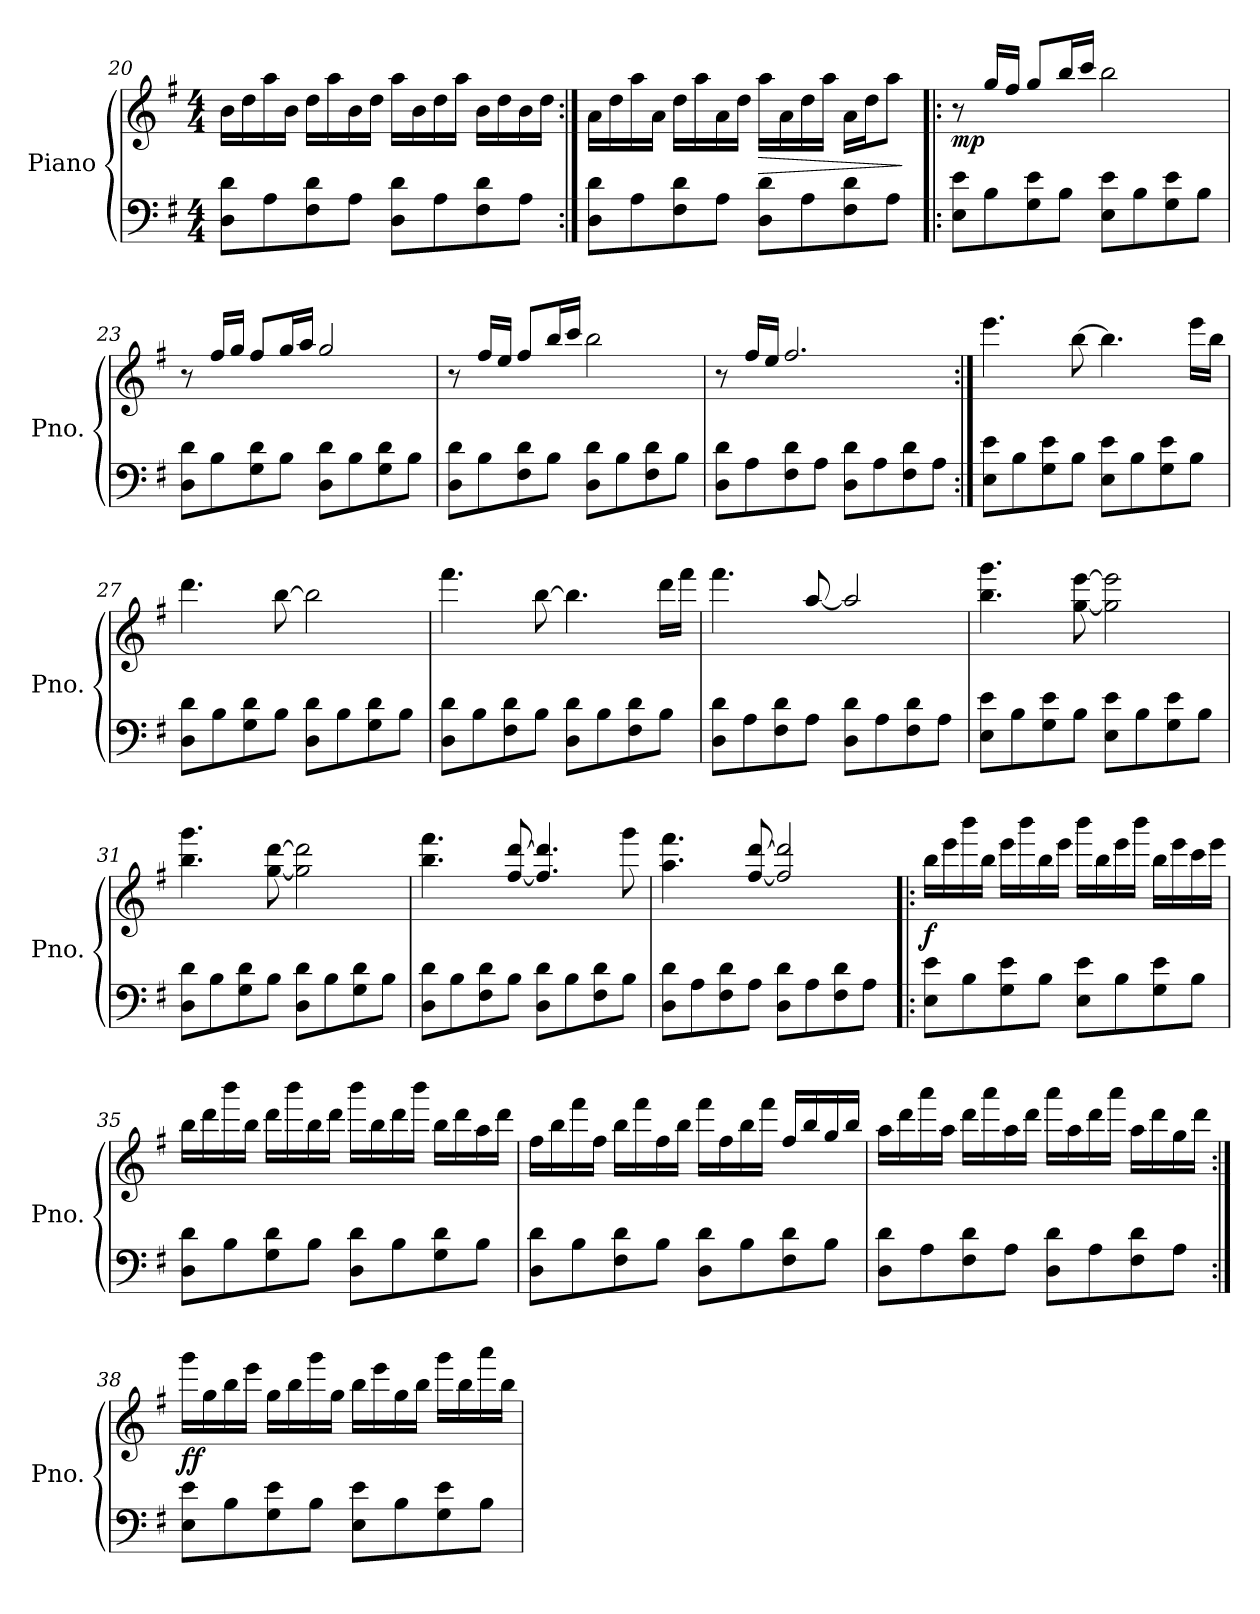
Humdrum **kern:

**kern	**kern	**dynam
*part1	*part1	*part1
*staff2	*staff1	*staff1/2
*I"Piano	*	*
*I'Pno.	*	*
!!LO:LB:g=z
*clefF4	*clefG2	*
*k[f#]	*k[f#]	*
*M4/4	*M4/4	*
=20	=20	=20
8D\ 8d\L	16b\LL	.
.	16dd\	.
8A\	16aa\	.
.	16b\JJ	.
8F#\ 8d\	16dd\LL	.
.	16aa\	.
8A\J	16b\	.
.	16dd\JJ	.
8D\ 8d\L	16aa\LL	.
.	16b\	.
8A\	16dd\	.
.	16aa\JJ	.
8F#\ 8d\	16b\LL	.
.	16dd\	.
8A\J	16b\	.
.	16dd\JJ	.
=21:|!	=21:|!	=21:|!
8D\ 8d\L	16a\LL	.
.	16dd\	.
8A\	16aa\	.
.	16a\JJ	.
8F#\ 8d\	16dd\LL	.
.	16aa\	.
8A\J	16a\	.
.	16dd\JJ	.
!	!	!LO:HP:b
8D\ 8d\L	16aa\LL	>
.	16a\	.
8A\	16dd\	.
.	16aa\JJ	.
8F#\ 8d\	16a\LL	.
.	16dd\J	.
8A\J	8aa\J	.
.	.	]
!!LO:LB:g=z
=22!|:	=22!|:	=22!|:
!	!	!LO:DY:b
8E\ 8e\L	8r	mp
8B\	16gg/LL	.
.	16ff#/JJ	.
8G\ 8e\	8gg/L	.
8B\J	16bb/L	.
.	16ccc/JJ	.
8E\ 8e\L	2bb\	.
8B\	.	.
8G\ 8e\	.	.
8B\J	.	.
=23	=23	=23
8D\ 8d\L	8r	.
8B\	16ff#/LL	.
.	16gg/JJ	.
8G\ 8d\	8ff#/L	.
8B\J	16gg/L	.
.	16aa/JJ	.
8D\ 8d\L	2gg/	.
8B\	.	.
8G\ 8d\	.	.
8B\J	.	.
!!LO:LB:g=z
=24	=24	=24
8D\ 8d\L	8r	.
8B\	16ff#/LL	.
.	16ee/JJ	.
8F#\ 8d\	8ff#/L	.
8B\J	16bb/L	.
.	16ccc/JJ	.
8D\ 8d\L	2bb\	.
8B\	.	.
8F#\ 8d\	.	.
8B\J	.	.
=25	=25	=25
8D\ 8d\L	8r	.
8A\	16ff#/LL	.
.	16ee/JJ	.
8F#\ 8d\	2.ff#/	.
8A\J	.	.
8D\ 8d\L	.	.
8A\	.	.
8F#\ 8d\	.	.
8A\J	.	.
=26:|!	=26:|!	=26:|!
8E\ 8e\L	4.eee\	.
8B\	.	.
8G\ 8e\	.	.
8B\J	[8bb\	.
8E\ 8e\L	4.bb\]	.
8B\	.	.
8G\ 8e\	.	.
8B\J	16eee\LL	.
.	16bb\JJ	.
!!LO:LB:g=z
=27	=27	=27
8D\ 8d\L	4.ddd\	.
8B\	.	.
8G\ 8d\	.	.
8B\J	[8bb\	.
8D\ 8d\L	2bb\]	.
8B\	.	.
8G\ 8d\	.	.
8B\J	.	.
=28	=28	=28
8D\ 8d\L	4.fff#\	.
8B\	.	.
8F#\ 8d\	.	.
8B\J	[8bb\	.
8D\ 8d\L	4.bb\]	.
8B\	.	.
8F#\ 8d\	.	.
8B\J	16ddd\LL	.
.	16fff#\JJ	.
=29	=29	=29
8D\ 8d\L	4.fff#\	.
8A\	.	.
8F#\ 8d\	.	.
8A\J	[8aa/	.
8D\ 8d\L	2aa/]	.
8A\	.	.
8F#\ 8d\	.	.
8A\J	.	.
!!LO:LB:g=z
=30	=30	=30
8E\ 8e\L	4.bb\ 4.ggg\	.
8B\	.	.
8G\ 8e\	.	.
8B\J	[8gg\ [8eee\	.
8E\ 8e\L	2gg\] 2eee\]	.
8B\	.	.
8G\ 8e\	.	.
8B\J	.	.
=31	=31	=31
8D\ 8d\L	4.bb\ 4.ggg\	.
8B\	.	.
8G\ 8d\	.	.
8B\J	[8gg\ [8ddd\	.
8D\ 8d\L	2gg\] 2ddd\]	.
8B\	.	.
8G\ 8d\	.	.
8B\J	.	.
=32	=32	=32
8D\ 8d\L	4.bb\ 4.fff#\	.
8B\	.	.
8F#\ 8d\	.	.
8B\J	[8ff#/ [8ddd/	.
8D\ 8d\L	4.ff#/] 4.ddd/]	.
8B\	.	.
8F#\ 8d\	.	.
8B\J	8ggg\	.
!!LO:PB:g=z
=33	=33	=33
8D\ 8d\L	4.aa\ 4.fff#\	.
8A\	.	.
8F#\ 8d\	.	.
8A\J	[8ff#/ [8ddd/	.
8D\ 8d\L	2ff#/] 2ddd/]	.
8A\	.	.
8F#\ 8d\	.	.
8A\J	.	.
=34!|:	=34!|:	=34!|:
!	!	!LO:DY:b
8E\ 8e\L	16bb\LL	f
.	16eee\	.
8B\	16bbb\	.
.	16bb\JJ	.
8G\ 8e\	16eee\LL	.
.	16bbb\	.
8B\J	16bb\	.
.	16eee\JJ	.
8E\ 8e\L	16bbb\LL	.
.	16bb\	.
8B\	16eee\	.
.	16bbb\JJ	.
8G\ 8e\	16bb\LL	.
.	16eee\	.
8B\J	16ccc\	.
.	16eee\JJ	.
!!LO:LB:g=z
=35	=35	=35
8D\ 8d\L	16bb\LL	.
.	16ddd\	.
8B\	16bbb\	.
.	16bb\JJ	.
8G\ 8d\	16ddd\LL	.
.	16bbb\	.
8B\J	16bb\	.
.	16ddd\JJ	.
8D\ 8d\L	16bbb\LL	.
.	16bb\	.
8B\	16ddd\	.
.	16bbb\JJ	.
8G\ 8d\	16bb\LL	.
.	16ddd\	.
8B\J	16aa\	.
.	16ddd\JJ	.
=36	=36	=36
8D\ 8d\L	16ff#\LL	.
.	16bb\	.
8B\	16fff#\	.
.	16ff#\JJ	.
8F#\ 8d\	16bb\LL	.
.	16fff#\	.
8B\J	16ff#\	.
.	16bb\JJ	.
8D\ 8d\L	16fff#\LL	.
.	16ff#\	.
8B\	16bb\	.
.	16fff#\JJ	.
8F#\ 8d\	16ff#/LL	.
.	16bb/	.
8B\J	16gg/	.
.	16bb/JJ	.
!!LO:LB:g=z
=37	=37	=37
8D\ 8d\L	16aa\LL	.
.	16ddd\	.
8A\	16aaa\	.
.	16aa\JJ	.
8F#\ 8d\	16ddd\LL	.
.	16aaa\	.
8A\J	16aa\	.
.	16ddd\JJ	.
8D\ 8d\L	16aaa\LL	.
.	16aa\	.
8A\	16ddd\	.
.	16aaa\JJ	.
8F#\ 8d\	16aa\LL	.
.	16ddd\	.
8A\J	16gg\	.
.	16ddd\JJ	.
=38:|!	=38:|!	=38:|!
!	!	!LO:DY:b
8E\ 8e\L	16ggg\LL	ff
.	16gg\	.
8B\	16bb\	.
.	16eee\JJ	.
8G\ 8e\	16gg\LL	.
.	16bb\	.
8B\J	16ggg\	.
.	16gg\JJ	.
8E\ 8e\L	16bb\LL	.
.	16eee\	.
8B\	16gg\	.
.	16bb\JJ	.
8G\ 8e\	16ggg\LL	.
.	16bb\	.
8B\J	16aaa\	.
.	16bb\JJ	.
=	=	=
*-	*-	*-
